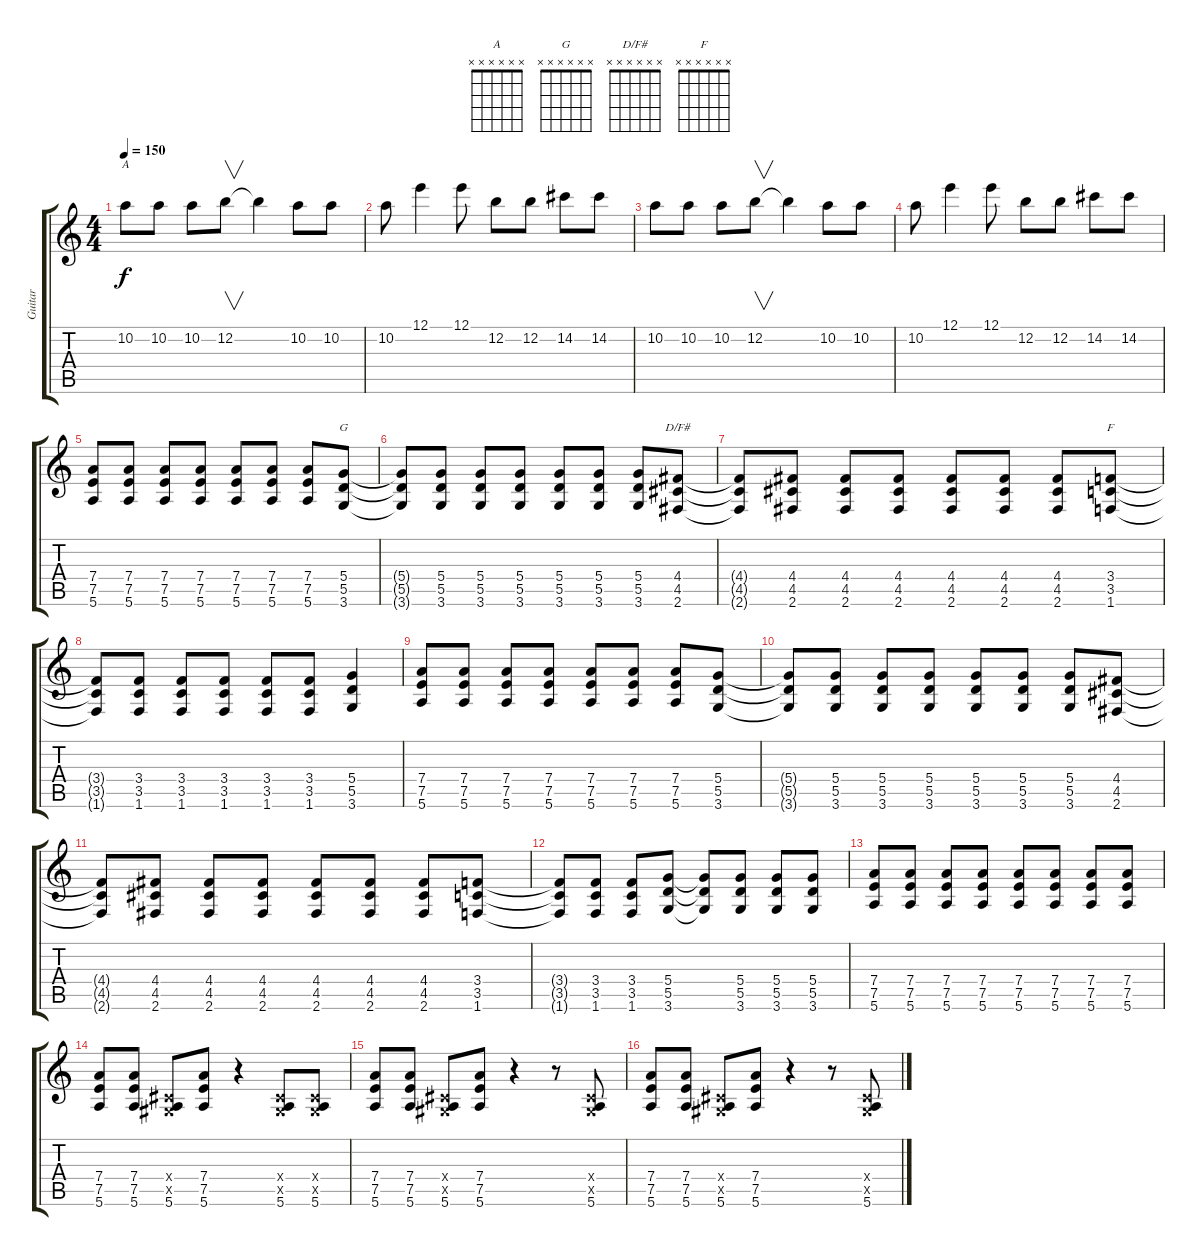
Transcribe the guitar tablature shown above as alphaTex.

\track ("Guitar" "Guitar") {instrument distortionguitar}
\staff {score tabs}
\tuning (E4 B3 G3 D3 A2 E2) {hide}
\chord ("A" x x x x x x) {firstfret 0}
\chord ("G" x x x x x x) {firstfret 0}
\chord ("D/F#" x x x x x x) {firstfret 0}
\chord ("F" x x x x x x) {firstfret 0}
\ts (4 4)
\tempo 150
\clef g2
\ks c
10.2.8{ch "A" dy f} 10.2.8 10.2.8 12.2.8{v} 12.2{t}.4 10.2.8 10.2.8 |
10.2.8 12.1.4 12.1.8 12.2.8 12.2.8 14.2.8 14.2.8 |
10.2.8 10.2.8 10.2.8 12.2.8{v} 12.2{t}.4 10.2.8 10.2.8 |
10.2.8 12.1.4 12.1.8 12.2.8 12.2.8 14.2.8 14.2.8 |
(7.4 7.5 5.6).8 (7.4 7.5 5.6).8 (7.4 7.5 5.6).8 (7.4 7.5 5.6).8 (7.4 7.5 5.6).8 (7.4 7.5 5.6).8 (7.4 7.5 5.6).8 (5.4 5.5 3.6).8{ch "G"} |
(5.4{t} 5.5{t} 3.6{t}).8 (5.4 5.5 3.6).8 (5.4 5.5 3.6).8 (5.4 5.5 3.6).8 (5.4 5.5 3.6).8 (5.4 5.5 3.6).8 (5.4 5.5 3.6).8 (4.4 4.5 2.6).8{ch "D/F#"} |
(4.4{t} 4.5{t} 2.6{t}).8 (4.4 4.5 2.6).8 (4.4 4.5 2.6).8 (4.4 4.5 2.6).8 (4.4 4.5 2.6).8 (4.4 4.5 2.6).8 (4.4 4.5 2.6).8 (3.4 3.5 1.6).8{ch "F"} |
(3.4{t} 3.5{t} 1.6{t}).8 (3.4 3.5 1.6).8 (3.4 3.5 1.6).8 (3.4 3.5 1.6).8 (3.4 3.5 1.6).8 (3.4 3.5 1.6).8 (5.4 5.5 3.6).4 |
(7.4 7.5 5.6).8 (7.4 7.5 5.6).8 (7.4 7.5 5.6).8 (7.4 7.5 5.6).8 (7.4 7.5 5.6).8 (7.4 7.5 5.6).8 (7.4 7.5 5.6).8 (5.4 5.5 3.6).8 |
(5.4{t} 5.5{t} 3.6{t}).8 (5.4 5.5 3.6).8 (5.4 5.5 3.6).8 (5.4 5.5 3.6).8 (5.4 5.5 3.6).8 (5.4 5.5 3.6).8 (5.4 5.5 3.6).8 (4.4 4.5 2.6).8 |
(4.4{t} 4.5{t} 2.6{t}).8 (4.4 4.5 2.6).8 (4.4 4.5 2.6).8 (4.4 4.5 2.6).8 (4.4 4.5 2.6).8 (4.4 4.5 2.6).8 (4.4 4.5 2.6).8 (3.4 3.5 1.6).8 |
(3.4{t} 3.5{t} 1.6{t}).8 (3.4 3.5 1.6).8 (3.4 3.5 1.6).8 (5.4 5.5 3.6).8 (5.4{t} 5.5{t} 3.6{t}).8 (5.4 5.5 3.6).8 (5.4 5.5 3.6).8 (5.4 5.5 3.6).8 |
(7.4 7.5 5.6).8 (7.4 7.5 5.6).8 (7.4 7.5 5.6).8 (7.4 7.5 5.6).8 (7.4 7.5 5.6).8 (7.4 7.5 5.6).8 (7.4 7.5 5.6).8 (7.4 7.5 5.6).8 |
(7.4 7.5 5.6).8 (7.4 7.5 5.6).8 (-1.4{x} -1.5{x} 5.6).8 (7.4 7.5 5.6).8 r.4 (-1.4{x} -1.5{x} 5.6).8 (-1.4{x} -1.5{x} 5.6).8 |
(7.4 7.5 5.6).8 (7.4 7.5 5.6).8 (-1.4{x} -1.5{x} 5.6).8 (7.4 7.5 5.6).8 r.4 r.8 (-1.4{x} -1.5{x} 5.6).8 |
(7.4 7.5 5.6).8 (7.4 7.5 5.6).8 (-1.4{x} -1.5{x} 5.6).8 (7.4 7.5 5.6).8 r.4 r.8 (-1.4{x} -1.5{x} 5.6).8
